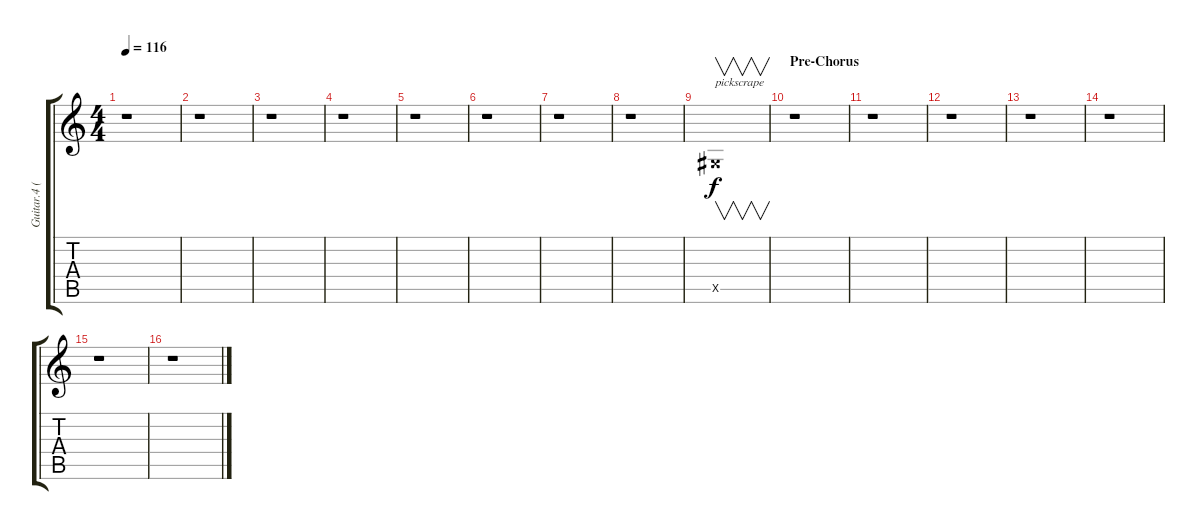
\track ("Guitar.4 (solo)" "Guitar.4 (") {instrument distortionguitar}
\staff {score tabs}
\tuning (E4 B3 G3 D3 A2 E2) {hide}
\ts (4 4)
\tempo 116
\clef g2
\ks c
r.1{dy f} |
r.1 |
r.1 |
r.1 |
r.1 |
r.1 |
r.1 |
r.1 |
-1.5{x}.1{v txt "pickscrape"} |
\section ("" "Pre-Chorus")
r.1 |
r.1 |
r.1 |
r.1 |
r.1 |
r.1 |
r.1
